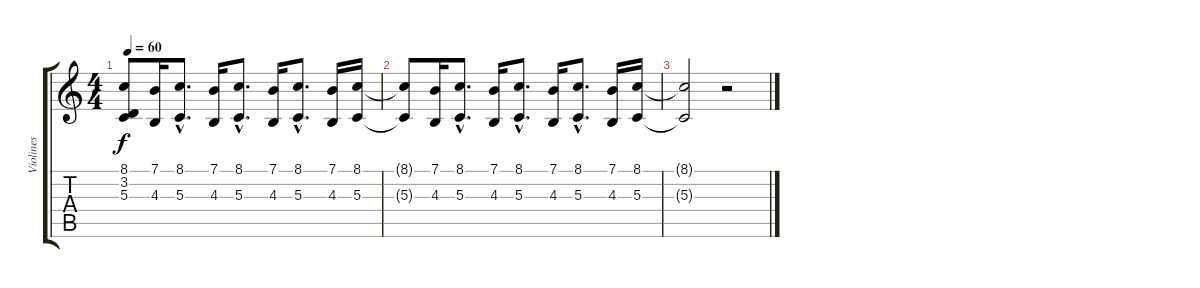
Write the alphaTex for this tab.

\track ("Violines" "Violines") {instrument stringensemble1}
\staff {score tabs}
\tuning (E4 B3 G3 D3 A2 E2) {hide}
\ts (4 4)
\tempo 60
\clef g2
\ks c
(8.1{t} 3.2{t} 5.3{t}).8{dy f} (7.1 4.3).16 (8.1{hac} 5.3{hac}).8{d} (7.1 4.3).16 (8.1{hac} 5.3{hac}).8{d} (7.1 4.3).16 (8.1{hac} 5.3{hac}).8{d} (7.1 4.3).16 (8.1 5.3).16 |
(8.1{t} 5.3{t}).8 (7.1 4.3).16 (8.1{hac} 5.3{hac}).8{d} (7.1 4.3).16 (8.1{hac} 5.3{hac}).8{d} (7.1 4.3).16 (8.1{hac} 5.3{hac}).8{d} (7.1 4.3).16 (8.1 5.3).16 |
(8.1{t} 5.3{t}).2 r.2
